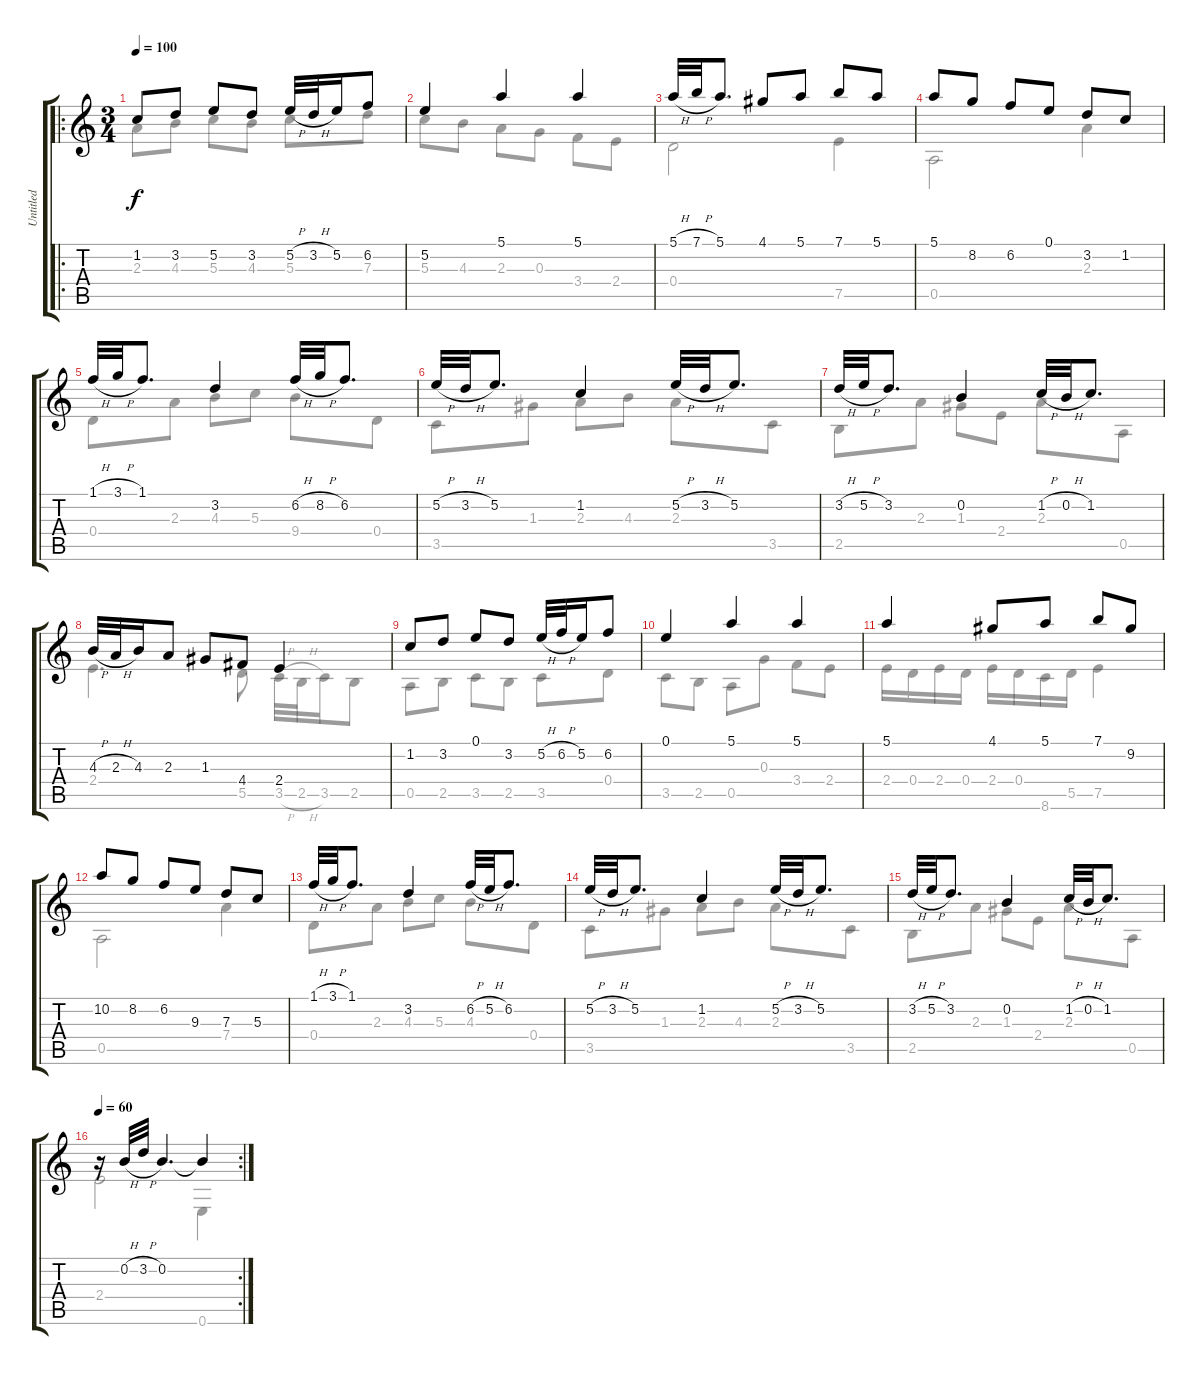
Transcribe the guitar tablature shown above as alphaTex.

\track ("Untitled" "Untitled") {instrument acousticguitarnylon}
\staff {score tabs}
\tuning (E4 B3 G3 D3 A2 E2) {hide}
\voice
\ro
\ts (3 4)
\tempo 100
\clef g2
\ks c
1.2.8{dy f instrument acousticguitarnylon} 3.2.8 5.2.8 3.2.8 5.2{h}.32 3.2{h}.32 5.2.16 6.2.8 |
5.2.4 5.1.4 5.1.4 |
5.1{h}.32 7.1{h}.32 5.1.8{d} 4.1.8 5.1.8 7.1.8 5.1.8 |
5.1.8 8.2.8 6.2.8 0.1.8 3.2.8 1.2.8 |
1.1{h}.32 3.1{h}.32 1.1.8{d} 3.2.4 6.2{h}.32 8.2{h}.32 6.2.8{d} |
5.2{h}.32 3.2{h}.32 5.2.8{d} 1.2.4 5.2{h}.32 3.2{h}.32 5.2.8{d} |
3.2{h}.32 5.2{h}.32 3.2.8{d} 0.2.4 1.2{h}.32 0.2{h}.32 1.2.8{d} |
4.3{h}.32 2.3{h}.32 4.3.16 2.3.8 1.3.8 4.4.8 2.4.4 |
1.2.8 3.2.8 0.1.8 3.2.8 5.2{h}.32 6.2{h}.32 5.2.16 6.2.8 |
0.1.4 5.1.4 5.1.4 |
5.1.4 4.1.8 5.1.8 7.1.8 9.2.8 |
10.2.8 8.2.8 6.2.8 9.3.8 7.3.8 5.3.8 |
1.1{h}.32 3.1{h}.32 1.1.8{d} 3.2.4 6.2{h}.32 5.2{h}.32 6.2.8{d} |
5.2{h}.32 3.2{h}.32 5.2.8{d} 1.2.4 5.2{h}.32 3.2{h}.32 5.2.8{d} |
3.2{h}.32 5.2{h}.32 3.2.8{d} 0.2.4 1.2{h}.32 0.2{h}.32 1.2.8{d} |
\rc 2
\tempo 60
r.16 0.2{h}.32 3.2{h}.32 0.2.4{d} 0.2{t}.4
\voice
\clef g2
\ottava regular
\simile none
\ks c
2.3.8{dy f} 4.3.8 5.3.8 4.3.8 5.3.8 7.3.8 |
5.3.8 4.3.8 2.3.8 0.3.8 3.4.8 2.4.8 |
0.4.2 7.5.4 |
0.5.2 2.3.4 |
0.4.8 2.3.8 4.3.8 5.3.8 9.4.8 0.4.8 |
3.5.8 1.3.8 2.3.8 4.3.8 2.3.8 3.5.8 |
2.5.8 2.3.8 1.3.8 2.4.8 2.3.8 0.5.8 |
2.4.4{d} 5.5.8 3.5{h}.32 2.5{h}.32 3.5.16 2.5.8 |
0.5.8 2.5.8 3.5.8 2.5.8 3.5.8 0.4.8 |
3.5.8 2.5.8 0.5.8 0.3.8 3.4.8 2.4.8 |
2.4.16 0.4.16 2.4.16 0.4.16 2.4.16 0.4.16 8.6.16 5.5.16 7.5.4 |
0.5.2 7.4.4 |
0.4.8 2.3.8 4.3.8 5.3.8 4.3.8 0.4.8 |
3.5.8 1.3.8 2.3.8 4.3.8 2.3.8 3.5.8 |
2.5.8 2.3.8 1.3.8 2.4.8 2.3.8 0.5.8 |
2.4.2 0.6.4
